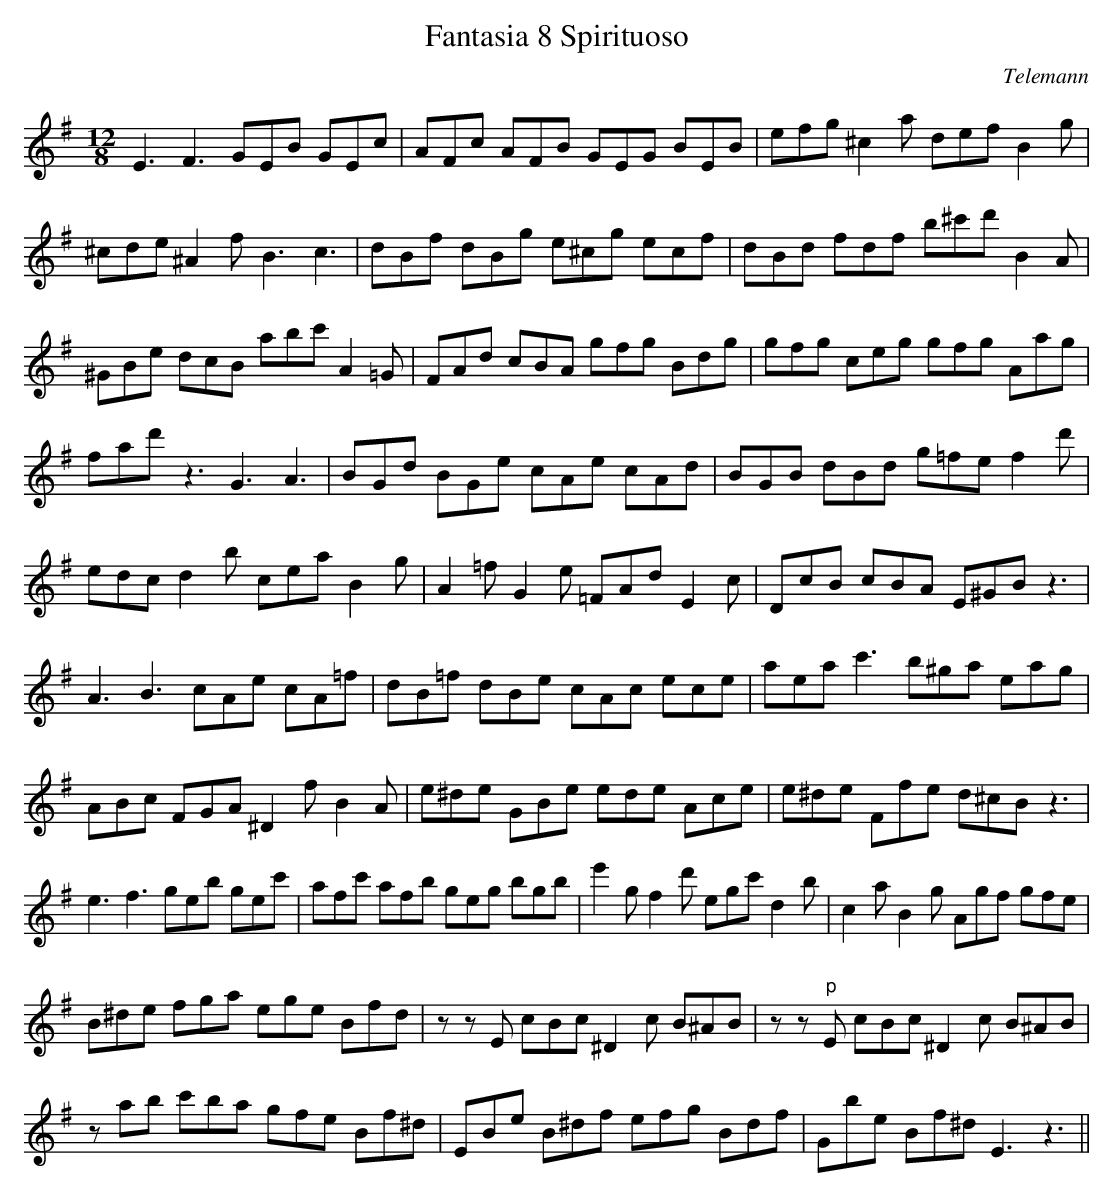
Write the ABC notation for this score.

X:1
T:Fantasia 8 Spirituoso
M:12/8
L:1/8
C:Telemann
K:Eminor
E3 F3 GEB GEc|AFc AFB GEG BEB|efg ^c2 a def B2 g|
^cde ^A2 f B3 c3|dBf dBg e^cg ecf|dBd fdf b^c'd' B2 A|
^GBe dcB abc' A2 =G|FAd cBA gfg Bdg|gfg ceg gfg Aag|
fad' z3 G3 A3|BGd BGe cAe cAd|BGB dBd g=fe f2 d'|
edc d2 b cea B2 g|A2 =f G2 e =FAd E2 c|DcB cBA E^GB z3|
A3 B3 cAe cA=f|dB=f dBe cAc ece|aea c'3 b^ga eag|
ABc FGA ^D2 f B2 A|e^de GBe ede Ace|e^de Ffe d^cB z3|
e3 f3 geb gec'|afc' afb geg bgb|e'2 g f2 d' egc' d2 b| c2 a B2 g Agf gfe|
B^de fga ege Bfd|z z E cBc ^D2 c B^AB|z z "p" E cBc ^D2 c B^AB|
z ab c'ba gfe Bf^d|EBe B^df efg Bdf|Gbe Bf^d E3 z3||
